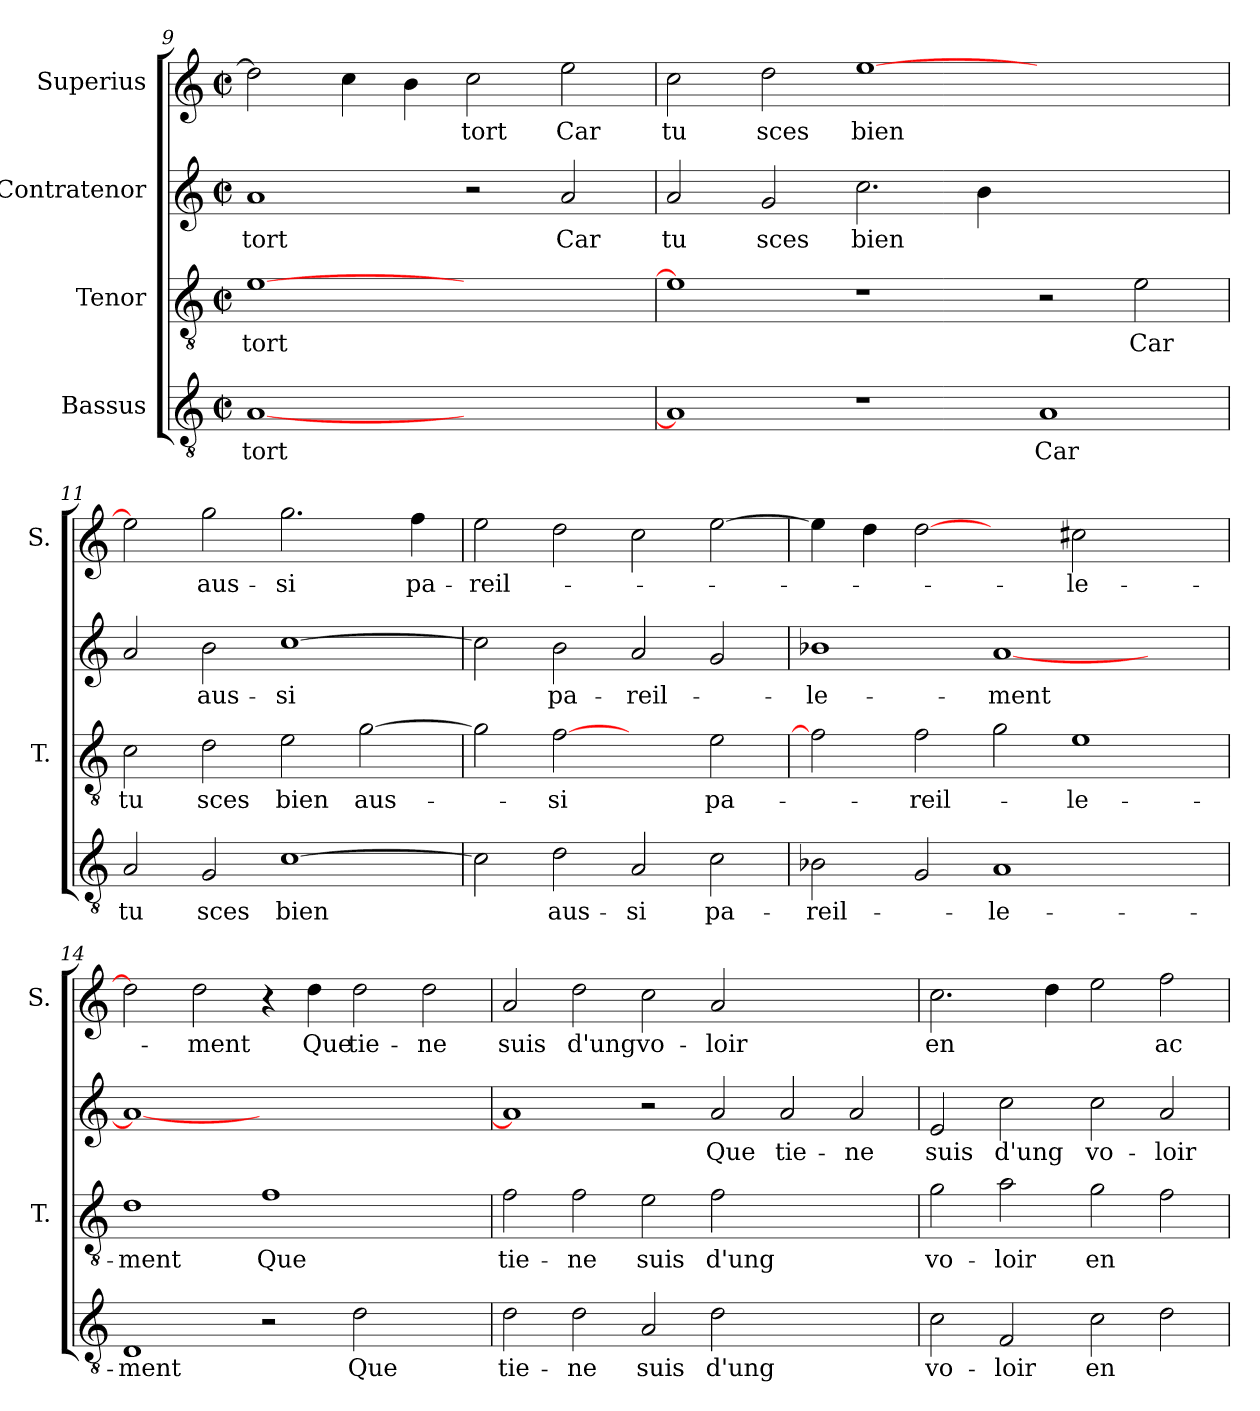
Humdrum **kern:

**kern	**text	**kern	**text	**kern	**text	**kern	**text
*part4	*part4	*part3	*part3	*part2	*part2	*part1	*part1
*staff4	*staff4	*staff3	*staff3	*staff2	*staff2	*staff1	*staff1
*I"Bassus	*	*I"Tenor	*	*I"Contratenor	*	*I"Superius	*
*	*	*I'T.	*	*	*	*I'S.	*
*clefGv2	*	*clefGv2	*	*clefG2	*	*clefG2	*
*k[]	*	*k[]	*	*k[]	*	*k[]	*
*C:	*	*C:	*	*C:	*	*C:	*
*M2/2	*	*M2/2	*	*M2/2	*	*M2/2	*
*met(c|)	*	*met(c|)	*	*met(c|)	*	*met(c|)	*
=9	=9	=9	=9	=9	=9	=9	=9
[1A/	tort	[1e\	tort	1a/	tort	2dd\]	.
.	.	.	.	.	.	4cc\	.
.	.	.	.	.	.	4b\	.
1ryy	.	1ryy	.	2r	.	2cc\	tort
.	.	.	.	2a/	Car	2ee\	Car
=10	=10	=10	=10	=10	=10	=10	=10
1A/]	.	1e\]	.	2a/	tu	2cc\	tu
.	.	.	.	2g/	sces	2dd\	sces
1r	.	1r	.	2.cc\	bien	[1ee\	bien
.	.	.	.	4b\	.	.	.
1A/	Car	2r	.	1ryy	.	1ryy	.
.	.	2e\	Car	.	.	.	.
=11	=11	=11	=11	=11	=11	=11	=11
2A/	tu	2c\	tu	2a/	.	2ee\]	.
2G/	sces	2d\	sces	2b\	aus-	2gg\	aus-
[1c\	bien	2e\	bien	[1cc\	-si	2.gg\	-si
.	.	[2g\	aus-	.	.	.	.
.	.	.	.	.	.	4ff\	pa-
!!LO:LB:g=z
=12	=12	=12	=12	=12	=12	=12	=12
2c\]	.	2g\]	.	2cc\]	.	2ee\	-reil-
2d\	aus-	[2f\	-si	2b\	pa-	2dd\	.
2A/	-si	2ryy	.	2a/	-reil-	2cc\	.
2c\	pa-	2e\	pa-	2g/	.	[2ee\	.
=13	=13	=13	=13	=13	=13	=13	=13
2B-X\	-reil-	2f\]	.	1b-X\	-le-	4ee\]	.
.	.	.	.	.	.	4dd\	.
2G/	.	2f\	-reil-	.	.	[2dd\	.
1A/	-le-	2g\	.	[1a/	-ment	2ryy	.
.	.	1e\	-le-	.	.	2cc#X\	-le-
2ryy	.	.	.	2ryy	.	2ryy	.
=14	=14	=14	=14	=14	=14	=14	=14
1D/	-ment	1d\	-ment	1a/_	.	2dd\]	.
.	.	.	.	.	.	2dd\	-ment
2r	.	1f\	Que	1.ryy	.	4r	.
.	.	.	.	.	.	4dd\	Que
2d\	Que	.	.	.	.	2dd\	tie-
2ryy	.	2ryy	.	.	.	2dd\	-ne
=15	=15	=15	=15	=15	=15	=15	=15
2d\	tie-	2f\	tie-	1a/]	.	2a/	suis
2d\	-ne	2f\	-ne	.	.	2dd\	d'ung
2A/	suis	2e\	suis	2r	.	2cc\	vo-
2d\	d'ung	2f\	d'ung	2a/	Que	2a/	-loir
1ryy	.	1ryy	.	2a/	tie-	1ryy	.
.	.	.	.	2a/	-ne	.	.
=16	=16	=16	=16	=16	=16	=16	=16
2c\	vo-	2g\	vo-	2e/	suis	2.cc\	en
2F/	-loir	2a\	-loir	2cc\	d'ung	.	.
.	.	.	.	.	.	4dd\	.
2c\	en	2g\	en	2cc\	vo-	2ee\	.
2d\	.	2f\	.	2a/	-loir	2ff\	ac-
=	=	=	=	=	=	=	=
*-	*-	*-	*-	*-	*-	*-	*-
